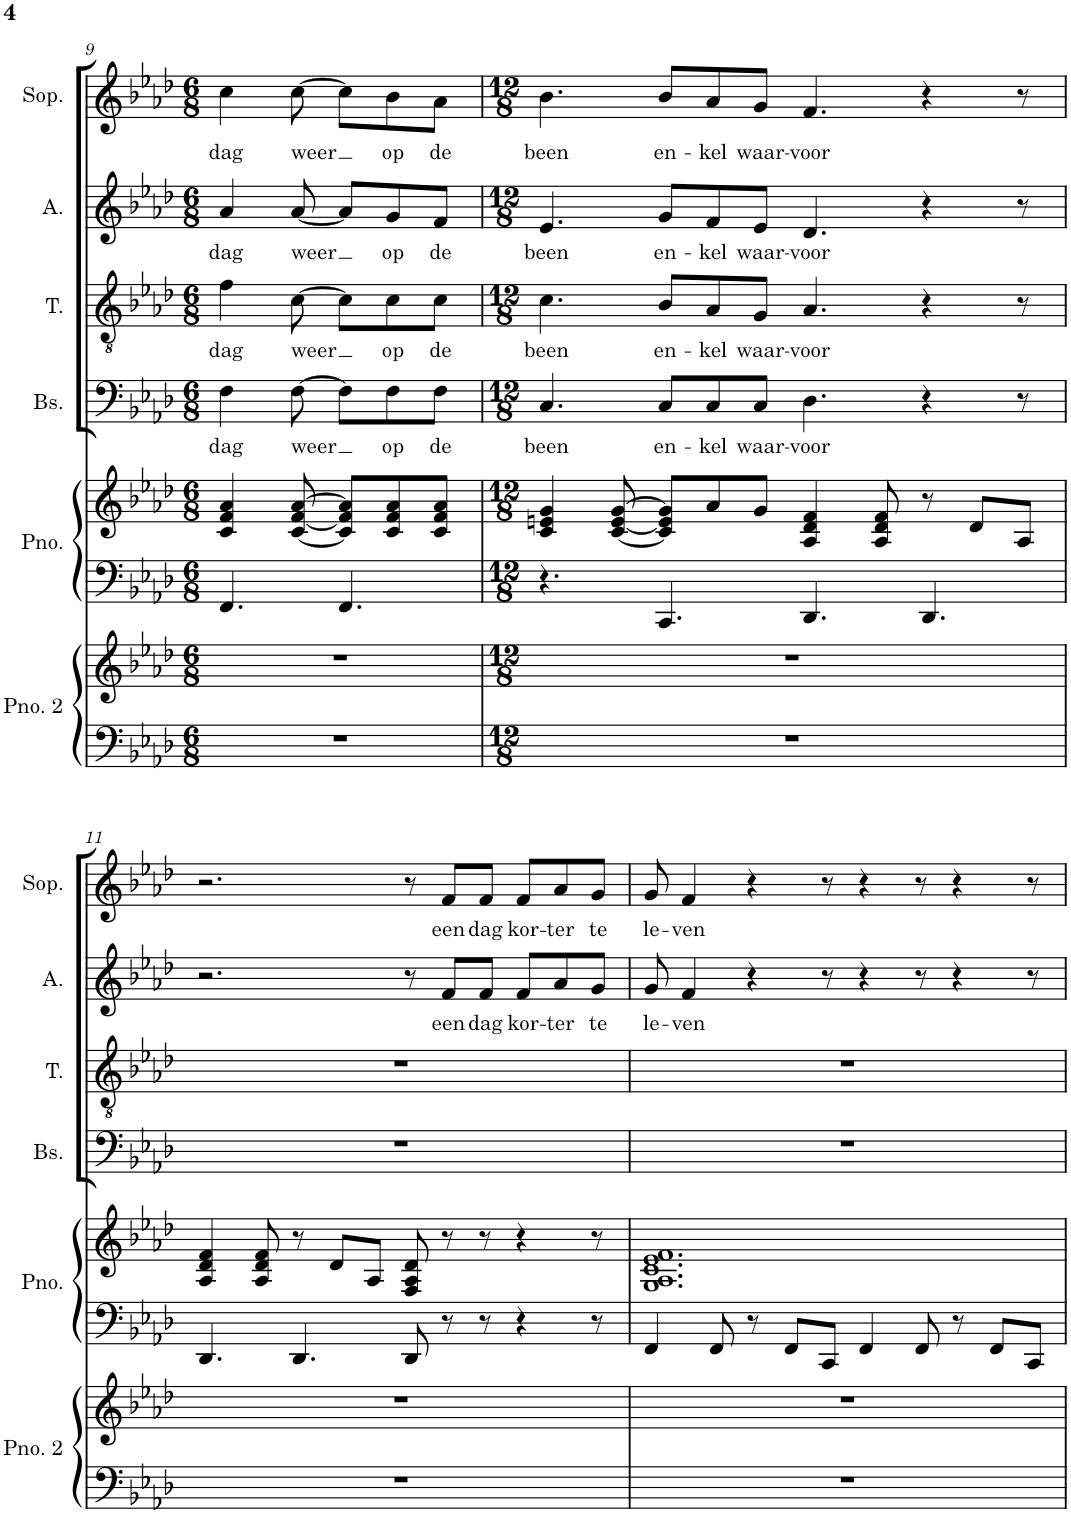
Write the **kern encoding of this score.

**kern	**kern	**kern	**kern	**kern	**text	**kern	**text	**kern	**text	**kern	**text
*part6	*part6	*part5	*part5	*part4	*part4	*part3	*part3	*part2	*part2	*part1	*part1
*staff8	*staff7	*staff6	*staff5	*staff4	*staff4	*staff3	*staff3	*staff2	*staff2	*staff1	*staff1
*I"Piano 2	*	*I"Piano	*	*I"Bas	*	*I"Tenor	*	*I"Alt	*	*I"Sopraan	*
*I'Pno. 2	*	*I'Pno.	*	*I'Bs.	*	*I'T.	*	*I'A.	*	*I'Sop.	*
!!LO:PB:g=z
*clefF4	*clefG2	*clefF4	*clefG2	*clefF4	*	*clefGv2	*	*clefG2	*	*clefG2	*
*k[b-e-a-d-]	*k[b-e-a-d-]	*k[b-e-a-d-]	*k[b-e-a-d-]	*k[b-e-a-d-]	*	*k[b-e-a-d-]	*	*k[b-e-a-d-]	*	*k[b-e-a-d-]	*
*M6/8	*M6/8	*M6/8	*M6/8	*M6/8	*	*M6/8	*	*M6/8	*	*M6/8	*
=9	=9	=9	=9	=9	=9	=9	=9	=9	=9	=9	=9
!	!	!	!	!	!LO:LY:b	!	!LO:LY:b	!	!LO:LY:b	!	!LO:LY:b
2.r	2.r	4.FF/	4c/ 4f/ 4a-/	4F\	dag	4f\	dag	4a-/	dag	4cc\	dag
!	!	!	!	!	!LO:LY:b	!	!LO:LY:b	!	!LO:LY:b	!	!LO:LY:b
.	.	.	[8c/ [8f/ [8a-/	[8F\	weer	[8c\	weer	[8a-/	weer	[8cc\	weer
.	.	4.FF/	8c/] 8f/] 8a-/]L	8F\L]	.	8c\L]	.	8a-/L]	.	8cc\L]	.
!	!	!	!	!	!LO:LY:b	!	!LO:LY:b	!	!LO:LY:b	!	!LO:LY:b
.	.	.	8c/ 8f/ 8a-/	8F\	op	8c\	op	8g/	op	8b-\	op
!	!	!	!	!	!LO:LY:b	!	!LO:LY:b	!	!LO:LY:b	!	!LO:LY:b
.	.	.	8c/ 8f/ 8a-/J	8F\J	de	8c\J	de	8f/J	de	8a-\J	de
=10	=10	=10	=10	=10	=10	=10	=10	=10	=10	=10	=10
*M12/8	*M12/8	*M12/8	*M12/8	*M12/8	*	*M12/8	*	*M12/8	*	*M12/8	*
!	!	!	!	!	!LO:LY:b	!	!LO:LY:b	!	!LO:LY:b	!	!LO:LY:b
1.r	1.r	4.r	4c/ 4en/ 4g/	4.C/	been	4.c\	been	4.e-/	been	4.b-\	been
.	.	.	[8c/ [8e/ [8g/	.	.	.	.	.	.	.	.
!	!	!	!	!	!LO:LY:b	!	!LO:LY:b	!	!LO:LY:b	!	!LO:LY:b
.	.	4.CC/	8c/] 8e/] 8g/]L	8C/L	en-	8B-/L	en-	8g/L	en-	8b-/L	en-
!	!	!	!	!	!LO:LY:b	!	!LO:LY:b	!	!LO:LY:b	!	!LO:LY:b
.	.	.	8a-/	8C/	-kel	8A-/	-kel	8f/	-kel	8a-/	-kel
!	!	!	!	!	!LO:LY:b	!	!LO:LY:b	!	!LO:LY:b	!	!LO:LY:b
.	.	.	8g/J	8C/J	waar-	8G/J	waar-	8e-/J	waar-	8g/J	waar-
!	!	!	!	!	!LO:LY:b	!	!LO:LY:b	!	!LO:LY:b	!	!LO:LY:b
.	.	4.DD-/	4A-/ 4d-/ 4f/	4.D-\	-voor	4.A-/	-voor	4.d-/	-voor	4.f/	-voor
.	.	.	8A-/ 8d-/ 8f/	.	.	.	.	.	.	.	.
.	.	4.DD-/	8r	4r	.	4r	.	4r	.	4r	.
.	.	.	8d-/L	.	.	.	.	.	.	.	.
.	.	.	8A-/J	8r	.	8r	.	8r	.	8r	.
!!LO:LB:g=z
=11	=11	=11	=11	=11	=11	=11	=11	=11	=11	=11	=11
1.r	1.r	4.DD-/	4A-/ 4d-/ 4f/	1.r	.	1.r	.	2.r	.	2.r	.
.	.	.	8A-/ 8d-/ 8f/	.	.	.	.	.	.	.	.
.	.	4.DD-/	8r	.	.	.	.	.	.	.	.
.	.	.	8d-/L	.	.	.	.	.	.	.	.
.	.	.	8A-/J	.	.	.	.	.	.	.	.
.	.	8DD-/	8F/ 8A-/ 8d-/	.	.	.	.	8r	.	8r	.
!	!	!	!	!	!	!	!	!	!LO:LY:b	!	!LO:LY:b
.	.	8r	8r	.	.	.	.	8f/L	een	8f/L	een
!	!	!	!	!	!	!	!	!	!LO:LY:b	!	!LO:LY:b
.	.	8r	8r	.	.	.	.	8f/J	dag	8f/J	dag
!	!	!	!	!	!	!	!	!	!LO:LY:b	!	!LO:LY:b
.	.	4r	4r	.	.	.	.	8f/L	kor-	8f/L	kor-
!	!	!	!	!	!	!	!	!	!LO:LY:b	!	!LO:LY:b
.	.	.	.	.	.	.	.	8a-/	-ter	8a-/	-ter
!	!	!	!	!	!	!	!	!	!LO:LY:b	!	!LO:LY:b
.	.	8r	8r	.	.	.	.	8g/J	te	8g/J	te
=12	=12	=12	=12	=12	=12	=12	=12	=12	=12	=12	=12
!	!	!	!	!	!	!	!	!	!LO:LY:b	!	!LO:LY:b
1.r	1.r	4FF/	1.G 1.A- 1.c 1.e- 1.f	1.r	.	1.r	.	8g/	le-	8g/	le-
!	!	!	!	!	!	!	!	!	!LO:LY:b	!	!LO:LY:b
.	.	.	.	.	.	.	.	4f/	-ven	4f/	-ven
.	.	8FF/	.	.	.	.	.	.	.	.	.
.	.	8r	.	.	.	.	.	4r	.	4r	.
.	.	8FF/L	.	.	.	.	.	.	.	.	.
.	.	8CC/J	.	.	.	.	.	8r	.	8r	.
.	.	4FF/	.	.	.	.	.	4r	.	4r	.
.	.	8FF/	.	.	.	.	.	8r	.	8r	.
.	.	8r	.	.	.	.	.	4r	.	4r	.
.	.	8FF/L	.	.	.	.	.	.	.	.	.
.	.	8CC/J	.	.	.	.	.	8r	.	8r	.
=	=	=	=	=	=	=	=	=	=	=	=
*-	*-	*-	*-	*-	*-	*-	*-	*-	*-	*-	*-
